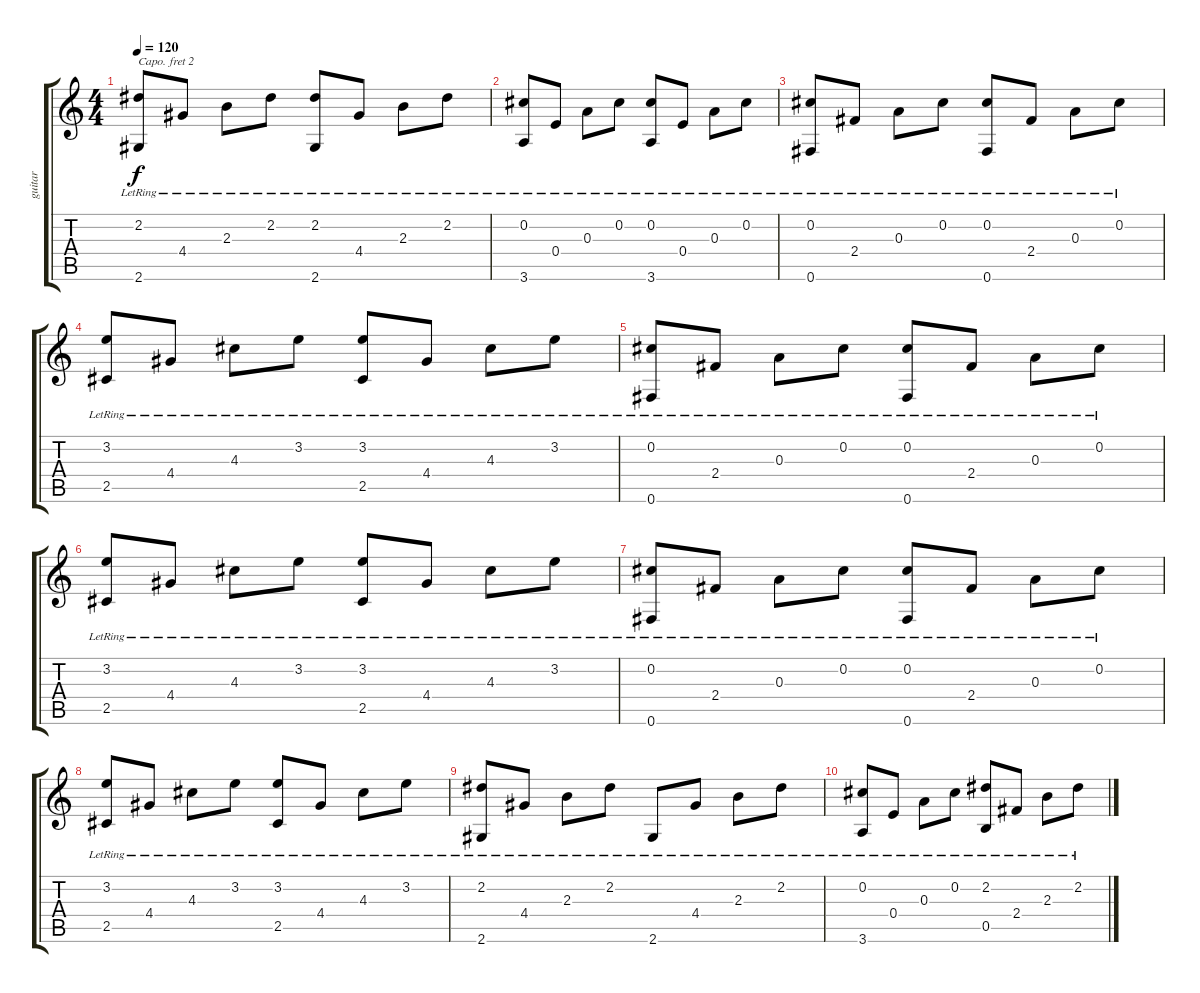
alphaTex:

\track ("guitar" "guitar") {instrument acousticguitarnylon}
\staff {score tabs}
\capo 2
\tuning (E4 B3 G3 D3 A2 E2) {hide}
\ts (4 4)
\tempo 120
\clef g2
\ks c
(2.2{lr} 2.6{lr}).8{dy f} 4.4{lr}.8 2.3{lr}.8 2.2{lr}.8 (2.2{lr} 2.6{lr}).8 4.4{lr}.8 2.3{lr}.8 2.2{lr}.8 |
(0.2{lr} 3.6{lr}).8 0.4{lr}.8 0.3{lr}.8 0.2{lr}.8 (0.2{lr} 3.6{lr}).8 0.4{lr}.8 0.3{lr}.8 0.2{lr}.8 |
(0.2{lr} 0.6{lr}).8 2.4{lr}.8 0.3{lr}.8 0.2{lr}.8 (0.2{lr} 0.6{lr}).8 2.4{lr}.8 0.3{lr}.8 0.2{lr}.8 |
(3.2{lr} 2.5{lr}).8 4.4{lr}.8 4.3{lr}.8 3.2{lr}.8 (3.2{lr} 2.5{lr}).8 4.4{lr}.8 4.3{lr}.8 3.2{lr}.8 |
(0.2{lr} 0.6{lr}).8 2.4{lr}.8 0.3{lr}.8 0.2{lr}.8 (0.2{lr} 0.6{lr}).8 2.4{lr}.8 0.3{lr}.8 0.2{lr}.8 |
(3.2{lr} 2.5{lr}).8 4.4{lr}.8 4.3{lr}.8 3.2{lr}.8 (3.2{lr} 2.5{lr}).8 4.4{lr}.8 4.3{lr}.8 3.2{lr}.8 |
(0.2{lr} 0.6{lr}).8 2.4{lr}.8 0.3{lr}.8 0.2{lr}.8 (0.2{lr} 0.6{lr}).8 2.4{lr}.8 0.3{lr}.8 0.2{lr}.8 |
(3.2{lr} 2.5{lr}).8 4.4{lr}.8 4.3{lr}.8 3.2{lr}.8 (3.2{lr} 2.5{lr}).8 4.4{lr}.8 4.3{lr}.8 3.2{lr}.8 |
(2.2{lr} 2.6{lr}).8 4.4{lr}.8 2.3{lr}.8 2.2{lr}.8 2.6{lr}.8 4.4{lr}.8 2.3{lr}.8 2.2{lr}.8 |
(0.2{lr} 3.6{lr}).8 0.4{lr}.8 0.3{lr}.8 0.2{lr}.8 (2.2{lr} 0.5{lr}).8 2.4{lr}.8 2.3{lr}.8 2.2{lr}.8
